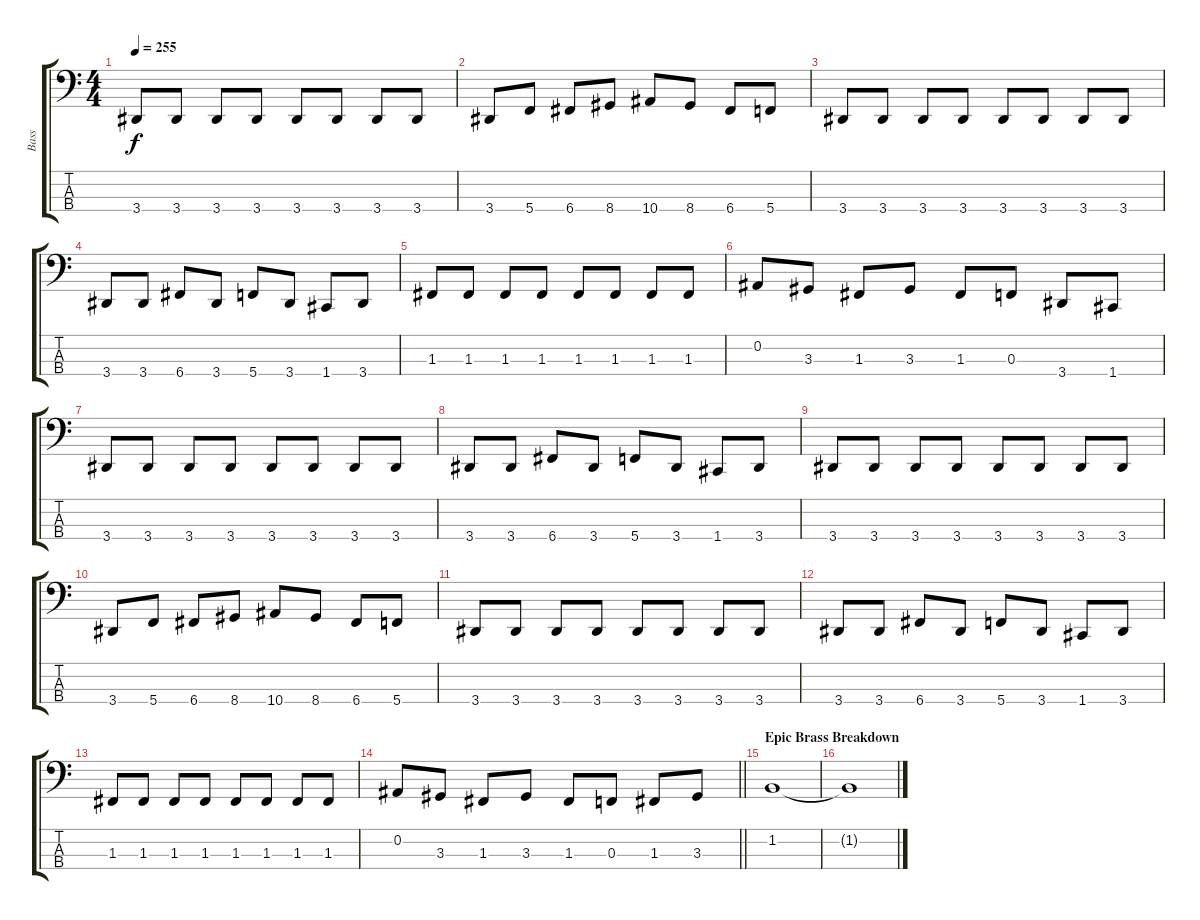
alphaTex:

\track ("Bass" "Bass") {instrument electricbassfinger}
\staff {score tabs}
\tuning (Eb2 Bb1 F1 C1) {hide}
\ts (4 4)
\tempo 255
\clef f4
\ks c
3.4.8{dy f} 3.4.8 3.4.8 3.4.8 3.4.8 3.4.8 3.4.8 3.4.8 |
3.4.8 5.4.8 6.4.8 8.4.8 10.4.8 8.4.8 6.4.8 5.4.8 |
3.4.8 3.4.8 3.4.8 3.4.8 3.4.8 3.4.8 3.4.8 3.4.8 |
3.4.8 3.4.8 6.4.8 3.4.8 5.4.8 3.4.8 1.4.8 3.4.8 |
1.3.8 1.3.8 1.3.8 1.3.8 1.3.8 1.3.8 1.3.8 1.3.8 |
0.2.8 3.3.8 1.3.8 3.3.8 1.3.8 0.3.8 3.4.8 1.4.8 |
3.4.8 3.4.8 3.4.8 3.4.8 3.4.8 3.4.8 3.4.8 3.4.8 |
3.4.8 3.4.8 6.4.8 3.4.8 5.4.8 3.4.8 1.4.8 3.4.8 |
3.4.8 3.4.8 3.4.8 3.4.8 3.4.8 3.4.8 3.4.8 3.4.8 |
3.4.8 5.4.8 6.4.8 8.4.8 10.4.8 8.4.8 6.4.8 5.4.8 |
3.4.8 3.4.8 3.4.8 3.4.8 3.4.8 3.4.8 3.4.8 3.4.8 |
3.4.8 3.4.8 6.4.8 3.4.8 5.4.8 3.4.8 1.4.8 3.4.8 |
1.3.8 1.3.8 1.3.8 1.3.8 1.3.8 1.3.8 1.3.8 1.3.8 |
\barLineRight lightlight
0.2.8 3.3.8 1.3.8 3.3.8 1.3.8 0.3.8 1.3.8 3.3.8 |
\section ("" "Epic Brass Breakdown")
1.2.1 |
1.2{t}.1
